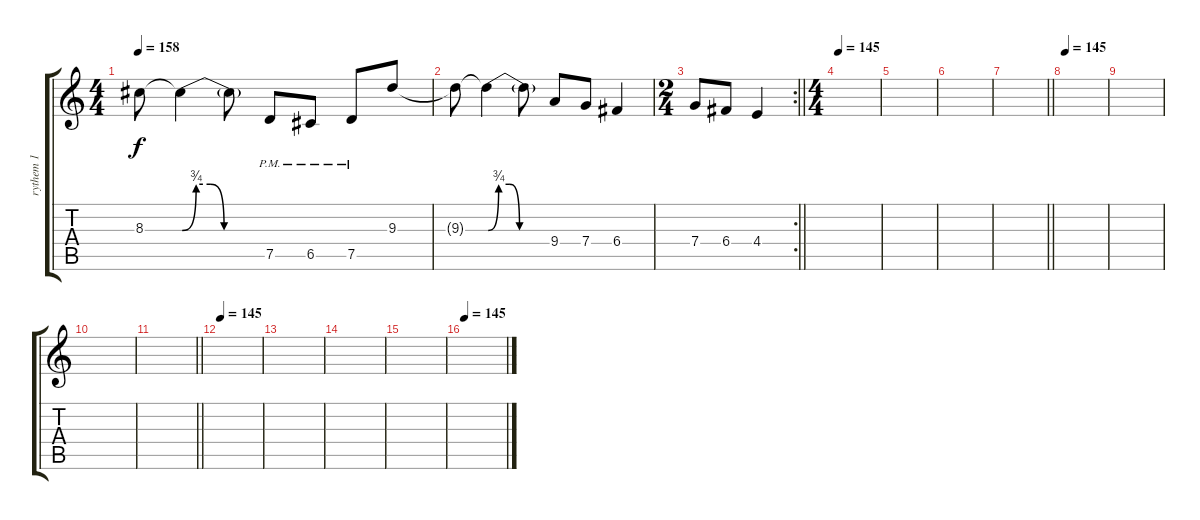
\track ("rythem 1" "rythem 1") {instrument overdrivenguitar}
\staff {score tabs}
\tuning (D4 A3 F3 C3 G2 D2) {hide}
\ts (4 4)
\tempo 158
\clef g2
\ks c
8.3{t}.8{dy f} 8.3{be (custom 0 0 10 3 20 3 30 0 60 0) t}.4 8.3{t}.8 7.5{pm}.8 6.5{pm}.8 7.5{pm}.8 9.3.8 |
9.3{t}.8 9.3{be (custom 0 0 10 3 20 3 30 0 60 0) t}.4 9.3{t}.8 9.4.8 7.4.8 6.4.4 |
\rc 2
\ts (2 4)
\barLineRight lightlight
7.4.8 6.4.8 4.4.4 |
\ts (4 4)
\section ("" "")
\tempo 145
|
|
|
\barLineRight lightlight
|
\tempo 145
|
|
|
\barLineRight lightlight
|
\tempo 145
|
|
|
|
\tempo 145
